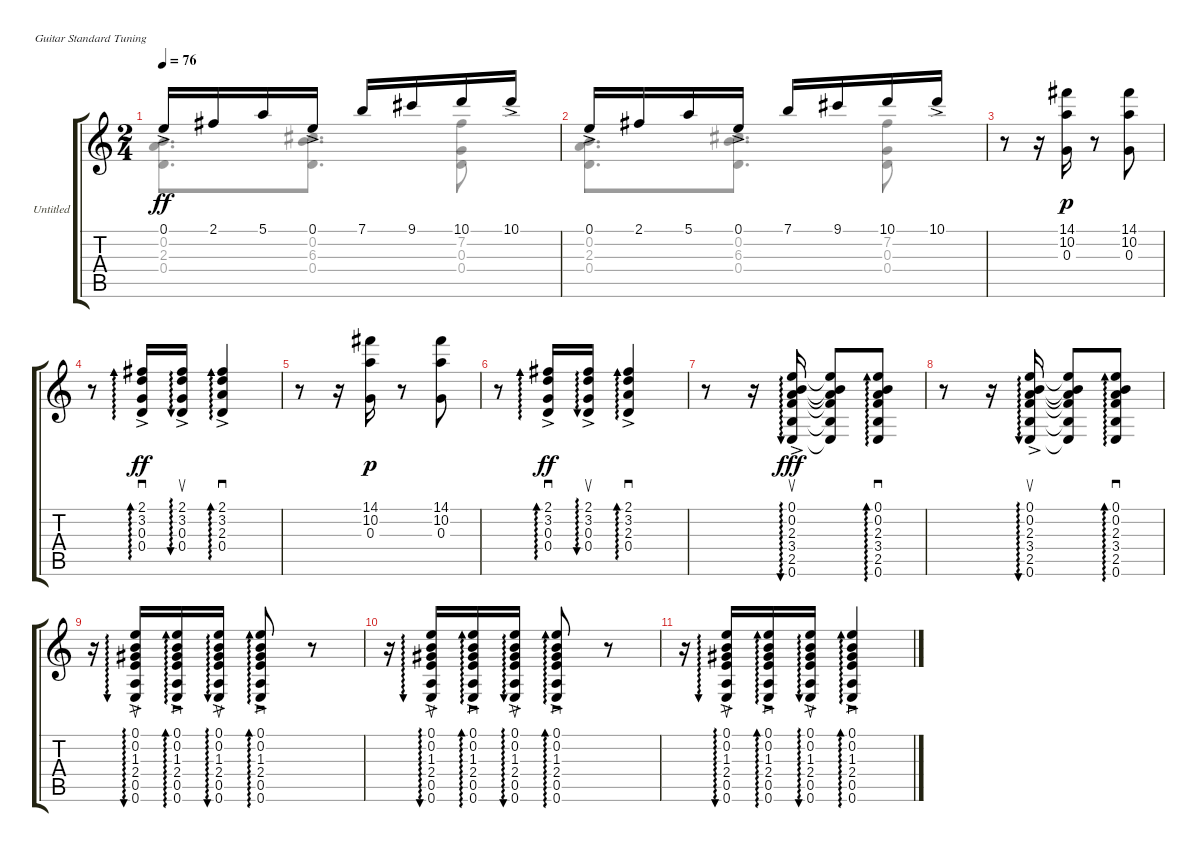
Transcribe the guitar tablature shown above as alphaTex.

\bracketExtendMode groupsimilarinstruments
\firstSystemTrackNameOrientation horizontal
\otherSystemsTrackNameOrientation horizontal
\track ("Untitled" "Untitled") {instrument acousticguitarnylon}
\staff {score tabs}
\tuning (E4 B3 G3 D3 A2 E2)
\voice
\ts (2 4)
\tempo 76
\clef g2
\ks c
0.1{ac}.16{dy ff} 2.1.16 5.1.16 0.1{ac}.16 7.1.16 9.1.16 10.1.16 10.1{ac}.16 |
0.1{ac}.16 2.1.16 5.1.16 0.1{ac}.16 7.1.16 9.1.16 10.1.16 10.1{ac}.16 |
r.8 r.16 (14.1 10.2 0.3).16{dy p} r.8 (14.1 10.2 0.3).8 |
r.8 (2.1{ac} 3.2{ac} 0.3{ac} 0.4{ac}).16{sd ad 0 dy ff} (2.1{ac} 3.2{ac} 0.3{ac} 0.4{ac}).16{su au 0} (2.1{ac} 3.2{ac} 2.3{ac} 0.4{ac}).4{sd ad 0} |
r.8 r.16 (14.1 10.2 0.3).16{dy p} r.8 (14.1 10.2 0.3).8 |
r.8 (2.1{ac} 3.2{ac} 0.3{ac} 0.4{ac}).16{sd ad 0 dy ff} (2.1{ac} 3.2{ac} 0.3{ac} 0.4{ac}).16{su au 0} (2.1{ac} 3.2{ac} 2.3{ac} 0.4{ac}).4{sd ad 0} |
r.8 r.16 (0.1{ac} 0.2{ac} 2.3{ac} 3.4{ac} 2.5{ac} 0.6{ac}).16{su au 0 dy fff} (0.1{t} 0.2{t} 2.3{t} 3.4{t} 2.5{t} 0.6{t}).8 (0.1 0.2 2.3 3.4 2.5 0.6).8{sd ad 0} |
r.8 r.16 (0.1{ac} 0.2{ac} 2.3{ac} 3.4{ac} 2.5{ac} 0.6{ac}).16{su au 0} (0.1{t} 0.2{t} 2.3{t} 3.4{t} 2.5{t} 0.6{t}).8 (0.1 0.2 2.3 3.4 2.5 0.6).8{sd ad 0} |
r.16 (0.1{ac} 0.2{ac} 1.3{ac} 2.4{ac} 0.5{ac} 0.6{ac}).16{su au 0} (0.1{ac} 0.2{ac} 1.3{ac} 2.4{ac} 0.5{ac} 0.6{ac}).16{sd ad 0} (0.1{ac} 0.2{ac} 1.3{ac} 2.4{ac} 0.5{ac} 0.6{ac}).16{su au 0} (0.1{ac} 0.2{ac} 1.3{ac} 2.4{ac} 0.5{ac} 0.6{ac}).8{sd ad 0} r.8 |
r.16 (0.1{ac} 0.2{ac} 1.3{ac} 2.4{ac} 0.5{ac} 0.6{ac}).16{su au 0} (0.1{ac} 0.2{ac} 1.3{ac} 2.4{ac} 0.5{ac} 0.6{ac}).16{sd ad 0} (0.1{ac} 0.2{ac} 1.3{ac} 2.4{ac} 0.5{ac} 0.6{ac}).16{su au 0} (0.1{ac} 0.2{ac} 1.3{ac} 2.4{ac} 0.5{ac} 0.6{ac}).8{sd ad 0} r.8 |
r.16 (0.1{ac} 0.2{ac} 1.3{ac} 2.4{ac} 0.5{ac} 0.6{ac}).16{su au 0} (0.1{ac} 0.2{ac} 1.3{ac} 2.4{ac} 0.5{ac} 0.6{ac}).16{sd ad 0} (0.1{ac} 0.2{ac} 1.3{ac} 2.4{ac} 0.5{ac} 0.6{ac}).16{su au 0} (0.1{ac} 0.2{ac} 1.3{ac} 2.4{ac} 0.5{ac} 0.6{ac}).4{sd ad 0}
\voice
\clef g2
\ottava regular
\simile none
\ks c
(0.2 2.3 0.4).8{d dy ff} (6.3 0.2 0.4).8{d} (7.2 0.3 0.4).8 |
(0.2 2.3 0.4).8{d} (6.3 0.2 0.4).8{d} (7.2 0.3 0.4).8 |
|
|
|
|
|
|
|
|
